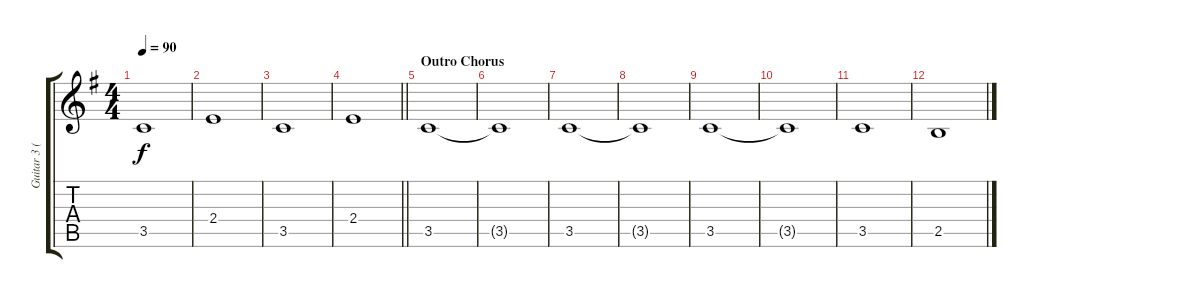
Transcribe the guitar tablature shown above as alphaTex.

\track ("Guitar 3 (Jamie)" "Guitar 3 (") {instrument electricguitarclean}
\staff {score tabs}
\tuning (E4 B3 G3 D3 A2 E2) {hide}
\ts (4 4)
\tempo 90
\clef g2
\ks g
3.5.1{dy f} |
2.4.1 |
3.5.1 |
\barLineRight lightlight
2.4.1 |
\section ("" "Outro Chorus")
3.5.1 |
3.5{t}.1 |
3.5.1 |
3.5{t}.1 |
3.5.1 |
3.5{t}.1 |
3.5.1 |
2.5.1
